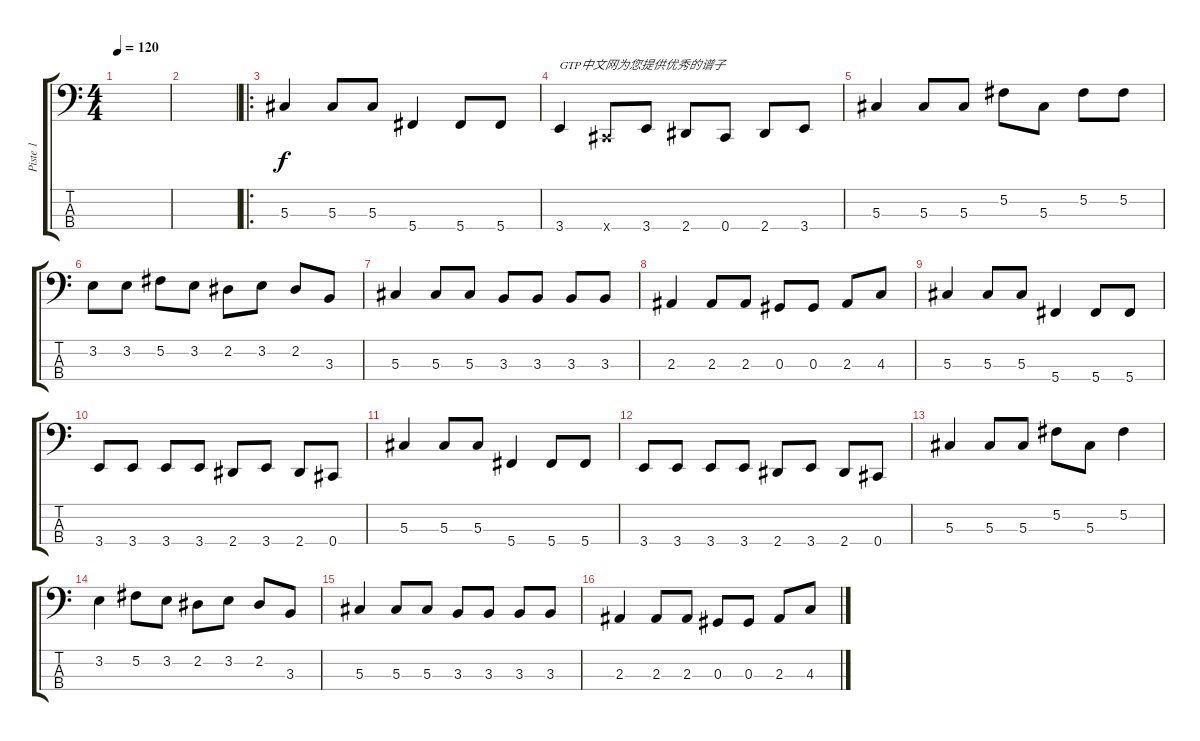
\track ("Piste 1" "Piste 1") {instrument electricbassfinger}
\staff {score tabs}
\tuning (Gb2 Db2 Ab1 Db1) {hide}
\ts (4 4)
\tempo 120
\clef f4
\ks c
|
|
\ro
5.3.4 5.3.8 5.3.8 5.4.4 5.4.8 5.4.8 |
3.4.4{txt "GTP中文网为您提供优秀的谱子"} 0.4{x}.8 3.4.8 2.4.8 0.4.8 2.4.8 3.4.8 |
5.3.4 5.3.8 5.3.8 5.2.8 5.3.8 5.2.8 5.2.8 |
3.2.8 3.2.8 5.2.8 3.2.8 2.2.8 3.2.8 2.2.8 3.3.8 |
5.3.4 5.3.8 5.3.8 3.3.8 3.3.8 3.3.8 3.3.8 |
2.3.4 2.3.8 2.3.8 0.3.8 0.3.8 2.3.8 4.3.8 |
5.3.4 5.3.8 5.3.8 5.4.4 5.4.8 5.4.8 |
3.4.8 3.4.8 3.4.8 3.4.8 2.4.8 3.4.8 2.4.8 0.4.8 |
5.3.4 5.3.8 5.3.8 5.4.4 5.4.8 5.4.8 |
3.4.8 3.4.8 3.4.8 3.4.8 2.4.8 3.4.8 2.4.8 0.4.8 |
5.3.4 5.3.8 5.3.8 5.2.8 5.3.8 5.2.4 |
3.2.4 5.2.8 3.2.8 2.2.8 3.2.8 2.2.8 3.3.8 |
5.3.4 5.3.8 5.3.8 3.3.8 3.3.8 3.3.8 3.3.8 |
2.3.4 2.3.8 2.3.8 0.3.8 0.3.8 2.3.8 4.3.8
